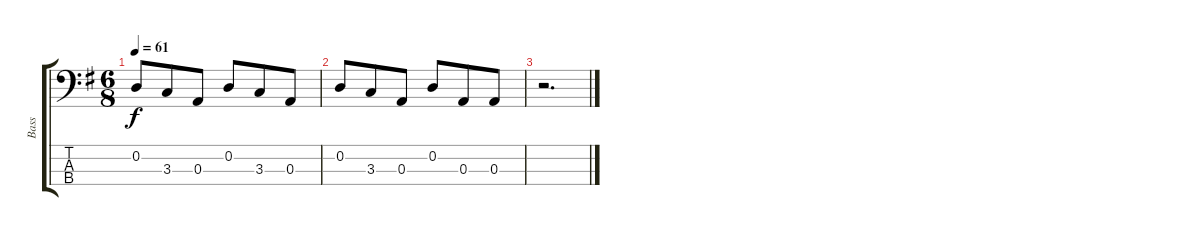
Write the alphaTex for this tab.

\track ("Bass" "Bass") {instrument electricbasspick}
\staff {score tabs}
\tuning (G2 D2 A1 E1) {hide}
\ts (6 8)
\tempo 61
\clef f4
\ks g
0.2.8{dy f} 3.3.8 0.3.8 0.2.8 3.3.8 0.3.8 |
0.2.8 3.3.8 0.3.8 0.2.8 0.3.8 0.3.8 |
r.2{d}
